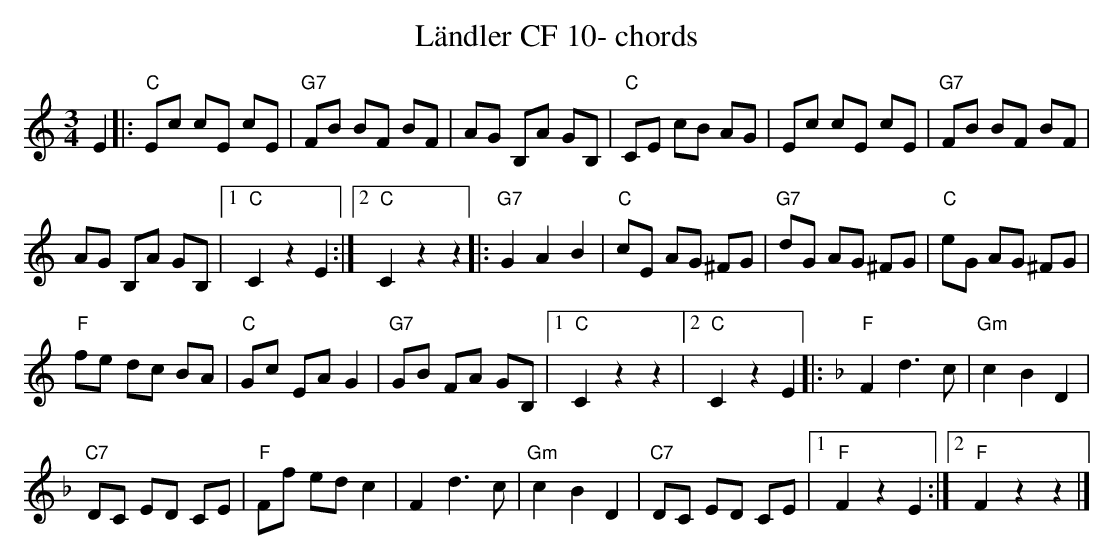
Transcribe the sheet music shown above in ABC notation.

X:1
T:Ländler CF 10- chords
M:3/4
L:1/8
K:Cmaj%%MIDI gchordon
E2 |: "C"Ec cE cE | "G7"FB BF BF | AG B,A GB, | "C"CE cB AG | Ec cE cE | "G7"FB BF BF |
AG B,A GB, |1 "C"C2 z2 E2 :|2 "C"C2 z2z2 |: "G7"G2A2B2 | "C"cE AG ^FG | "G7"dG AG ^FG | "C"eG AG ^FG |
"F"fe dc BA | "C"Gc EA G2 | "G7"GB FA GB, |1 "C"C2 z2z2 |2 "C"C2 z2 E2 |: [K:Fmaj] "F"F2 d3c | "Gm"c2B2D2 |
"C7"DC ED CE | "F"Ff ed c2 | F2 d3c | "Gm"c2B2D2 | "C7"DC ED CE |1 "F"F2 z2 E2 :|2 "F"F2 z2z2 |]
